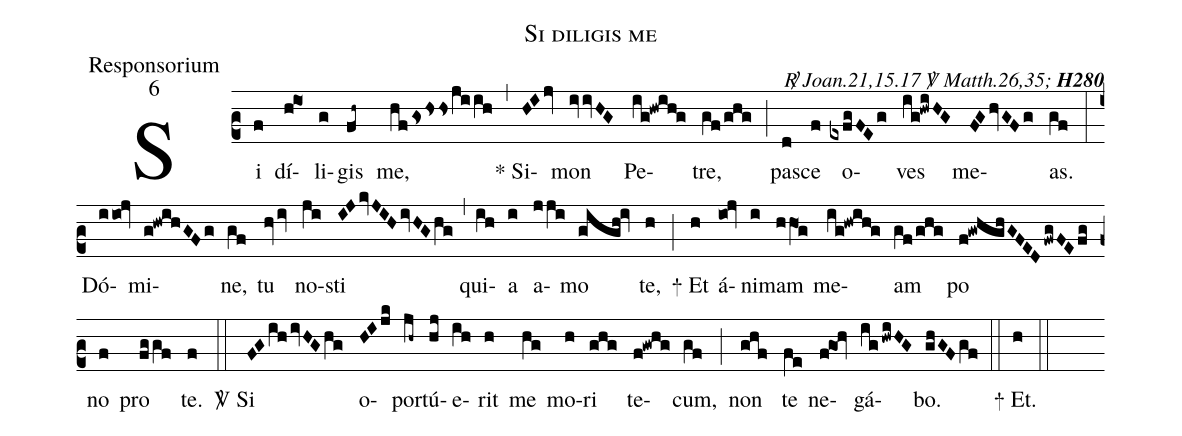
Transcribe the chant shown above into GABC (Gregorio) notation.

name:Si diligis me;
office-part:Responsorium;
mode:6;
commentary:{\itshape\mdseries \Rbar\   Joan.21,15.17 \Vbar\   Matth.26,35;\/}  {\bfseries H280};
%%
(c2)  Si(f) dí(h!io1)li(g)gis(fh~) me,(hfGsHssjiih) (,)
<sp>*</sp> Si(HIjv)mon(ivvHG) Pe(ig!hwih!g)tre,(gf/ghg) (;)
pa(d)sce(f) o(exfgFEg)ves(ig!hwiHG) me(FGhvGFg)as.(gf) (:)
Dó(iio0!jv)mi(g!hwihGFg)ne,(gf) tu(hviv) no(ji)sti(IJkvJIHivHGhg) (,)
qui(ih)a(i) a(jji)mo(gigh!iv) te,(h) (;)
<sp>+</sp> Et(h) á(io0!jv)ni(i)mam(hhO1g) me(ig!hwih!g)am(gf/ghg) po(f!gwhghGFEDfwgFEfg) no(f) pro(fggf) te.(f) (::)
<sp>V/</sp> Si(FGihivHGhg) o(HIjk)por(jh~)tú(hj)e(ih)rit(h) me(hg) mo(h)ri(ghg) te(f!gwhg)cum,(gf) (;)
non(ghf) te(fe) ne(f!go1!hv)gá(ig/hwiHG)bo.(ghGFgf) (::)
<sp>+</sp> Et.(h) (::)
